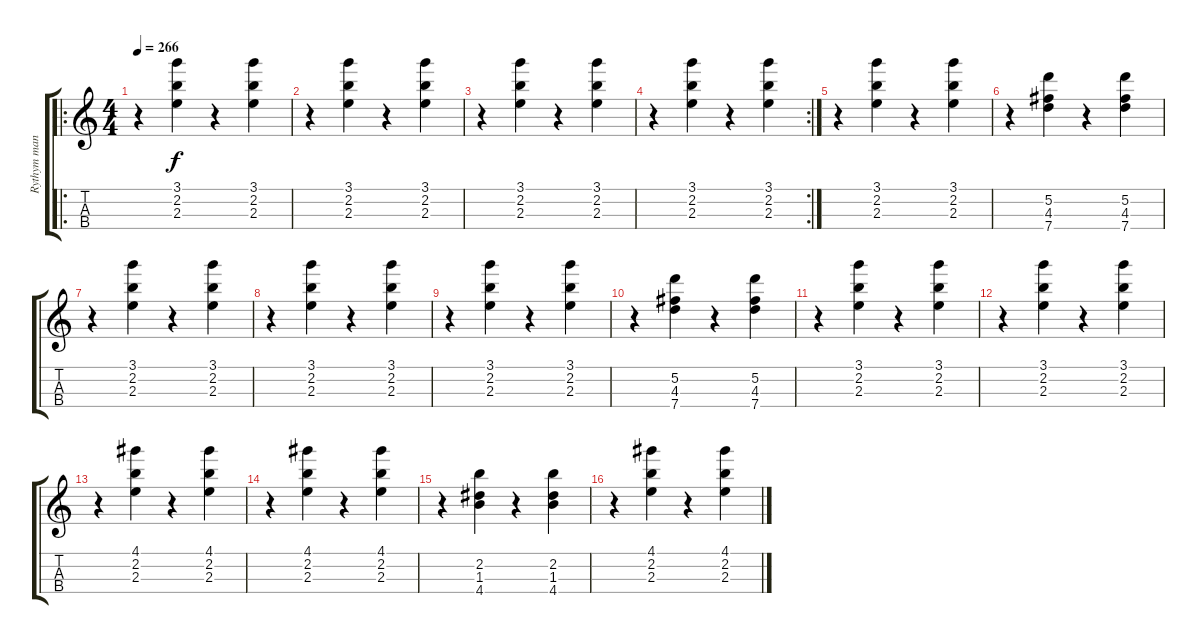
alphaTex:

\track ("Rythym mandolin" "Rythym man") {instrument banjo}
\staff {score tabs}
\tuning (E5 A4 D4 G3) {hide}
\displaytranspose 12
\ro
\ts (4 4)
\tempo 266
\clef g2
\ks c
r.4{dy f} (3.1 2.2 2.3).4 r.4 (3.1 2.2 2.3).4 |
r.4 (3.1 2.2 2.3).4 r.4 (3.1 2.2 2.3).4 |
r.4 (3.1 2.2 2.3).4 r.4 (3.1 2.2 2.3).4 |
\rc 2
r.4 (3.1 2.2 2.3).4 r.4 (3.1 2.2 2.3).4 |
r.4 (3.1 2.2 2.3).4 r.4 (3.1 2.2 2.3).4 |
r.4 (5.2 4.3 7.4).4 r.4 (5.2 4.3 7.4).4 |
r.4 (3.1 2.2 2.3).4 r.4 (3.1 2.2 2.3).4 |
r.4 (3.1 2.2 2.3).4 r.4 (3.1 2.2 2.3).4 |
r.4 (3.1 2.2 2.3).4 r.4 (3.1 2.2 2.3).4 |
r.4 (5.2 4.3 7.4).4 r.4 (5.2 4.3 7.4).4 |
r.4 (3.1 2.2 2.3).4 r.4 (3.1 2.2 2.3).4 |
r.4 (3.1 2.2 2.3).4 r.4 (3.1 2.2 2.3).4 |
r.4 (4.1 2.2 2.3).4 r.4 (4.1 2.2 2.3).4 |
r.4 (4.1 2.2 2.3).4 r.4 (4.1 2.2 2.3).4 |
r.4 (2.2 1.3 4.4).4 r.4 (2.2 1.3 4.4).4 |
r.4 (4.1 2.2 2.3).4 r.4 (4.1 2.2 2.3).4
